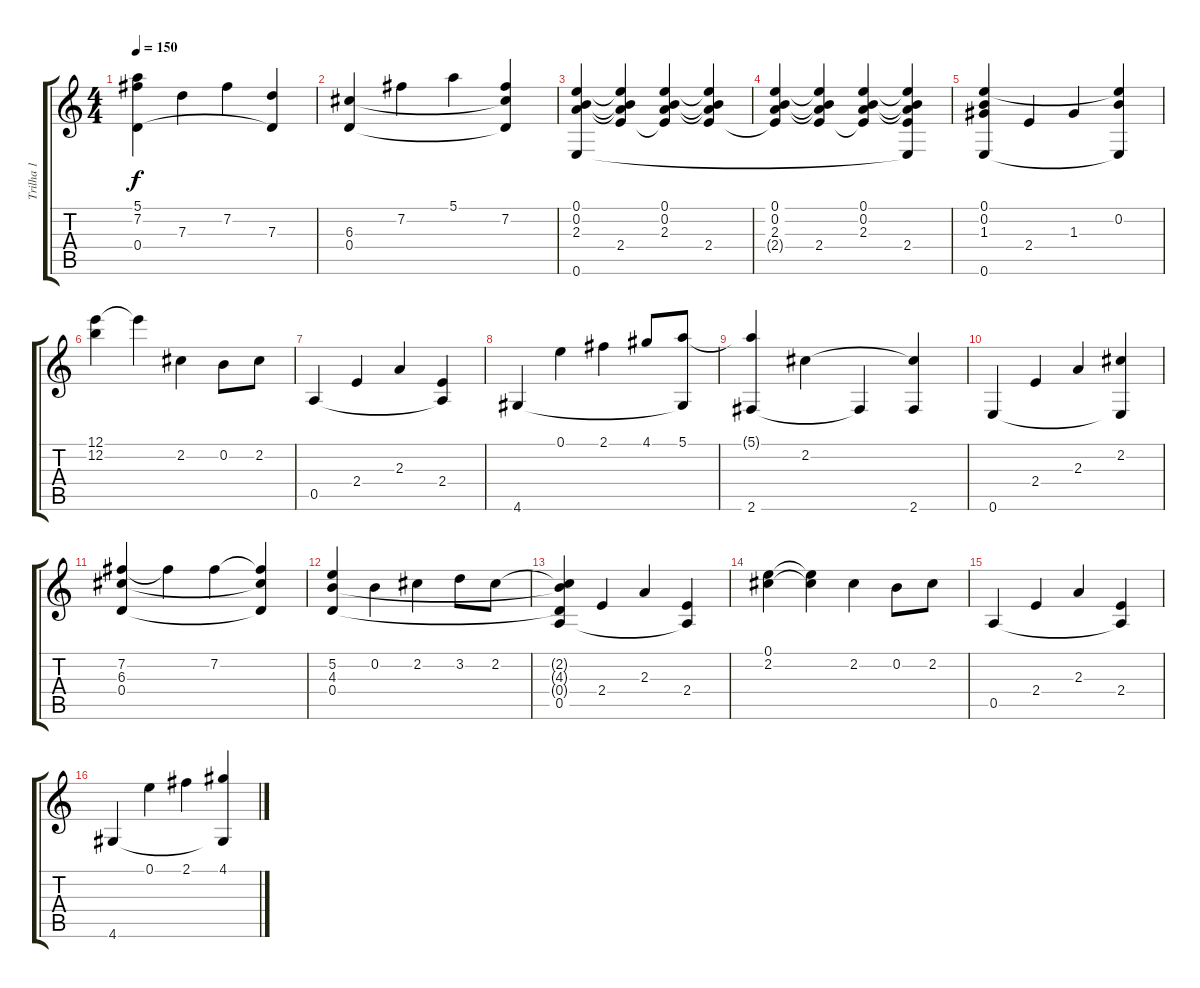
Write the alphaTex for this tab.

\track ("Trilha 1" "Trilha 1") {instrument acousticguitarsteel}
\staff {score tabs}
\tuning (E4 B3 G3 D3 A2 E2) {hide}
\ts (4 4)
\tempo 150
\clef g2
\ks c
(5.1 7.2 0.4).4{dy f} 7.3.4 7.2.4 (7.3 0.4{t}).4 |
(6.3 0.4).4 7.2.4 5.1.4 (7.2 6.3{t} 0.4{t}).4 |
(0.1 0.2 2.3 0.6).4 (0.1{t} 0.2{t} 2.3{t} 2.4).4 (0.1 0.2 2.3 2.4{t}).4 (0.1{t} 0.2{t} 2.3{t} 2.4).4 |
(0.1 0.2 2.3 2.4{t}).4 (0.1{t} 0.2{t} 2.3{t} 2.4).4 (0.1 0.2 2.3 2.4{t}).4 (0.1{t} 0.2{t} 2.3{t} 2.4 0.6{t}).4 |
(0.1 0.2 1.3 0.6).4 2.4.4 1.3.4 (0.1{t} 0.2 0.6{t}).4 |
(12.1 12.2).4 12.1{t}.4 2.2.4 0.2.8 2.2.8 |
0.5.4 2.4.4 2.3.4 (2.4 0.5{t}).4 |
4.6.4 0.1.4 2.1.4 4.1.8 (5.1 4.6{t}).8 |
(5.1{t} 2.6).4 2.2.4 2.6{t}.4 (2.2{t} 2.6).4 |
0.6.4 2.4.4 2.3.4 (2.2 0.6{t}).4 |
(7.2 6.3 0.4).4 7.2{t}.4 7.2.4 (7.2{t} 6.3{t} 0.4{t}).4 |
(5.2 4.3 0.4).4 0.2.4 2.2.4 3.2.8 2.2.8 |
(2.2{t} 4.3{t} 0.4{t} 0.5).4 2.4.4 2.3.4 (2.4 0.5{t}).4 |
(0.1 2.2).4 (0.1{t} 2.2{t}).4 2.2.4 0.2.8 2.2.8 |
0.5.4 2.4.4 2.3.4 (2.4 0.5{t}).4 |
4.6.4 0.1.4 2.1.4 (4.1 4.6{t}).4
